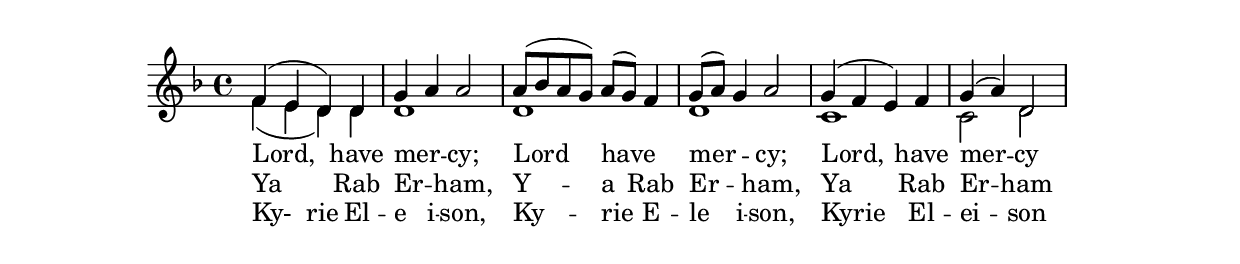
\version "2.18.0"
Melody = {
         f'4( e' d') d'
         g' a' a'2
         a'8( bes' a' g') a'( g') f'4
         g'8( a') g'4 a'2
         g'4( f' e') f'
         g'( a') d'2 
}
Ison = {
         f'4( e' d') d'
         d'1
         d'1
         d'1
         c'1
         c'2 d'
}

% Lyrics in 3 languages
English = \lyricmode { 
Lord, have mer _ -- cy; Lord have _ mer -- _ cy; Lord, have mer -- cy 
}
Arabic = \lyricmode { 
Ya Rab Er -- _ ham, Y -- a Rab Er -- _ ham, Ya Rab Er -- ham 
}
Greek = \lyricmode { 
Ky-__rie El -- e i -- son,  Ky -- rie E -- le i -- son,  Kyrie El -- ei -- son 
}


EnglishLyrics = \context Lyrics = MelodyAndIsonEnglish \lyricsto Melody \English
ArabicLyrics  = \context Lyrics = MelodyAndIsonArabic \lyricsto Melody \Arabic
GreekLyrics   = \context Lyrics = MelodyAndIsonGreek \lyricsto Melody \Greek

\score { <<
      %Start of Staff
      \new Staff = "MelodyAndIson"  <<
        \clef treble 
        { \key f \major}
        { \time 4/4 }
        \new Voice = "Melody"  { \voiceOne \Melody } 
        \new Voice = "Ison"    { \voiceTwo \Ison }         
    >>
    \new Lyrics = melody
    \EnglishLyrics
    \ArabicLyrics
    \GreekLyrics
  >>
}




